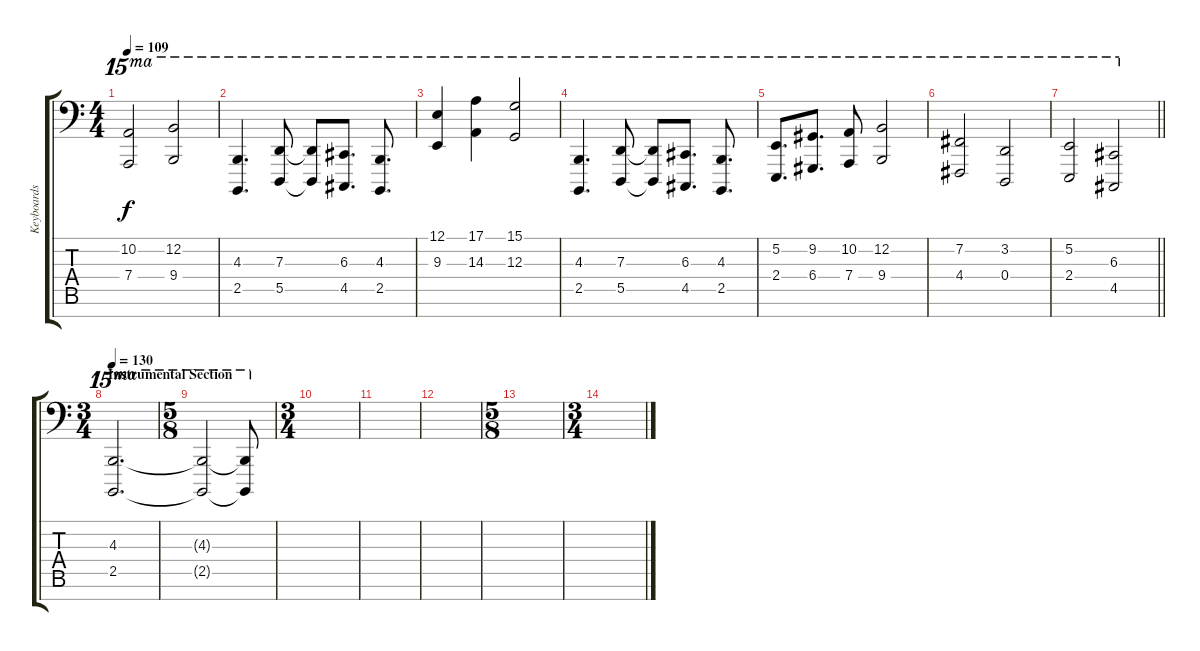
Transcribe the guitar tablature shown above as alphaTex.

\track ("Keyboards 2" "Keyboards ") {instrument stringensemble1}
\staff {score tabs}
\tuning (E4 B3 G3 D3 A2 E2 Ab1) {hide}
\ts (4 4)
\tempo 109
\clef f4
\ks c
(10.2 7.4).2{ot 15ma dy f} (12.2 9.4).2{ot 15ma} |
(4.3 2.5).4{d ot 15ma} (7.3 5.5).8{ot 15ma} (7.3{t} 5.5{t}).8{ot 15ma} (6.3 4.5).8{d ot 15ma} (4.3 2.5).8{d ot 15ma} |
(12.1 9.3).4{ot 15ma} (17.1 14.3).4{ot 15ma} (15.1 12.3).2{ot 15ma} |
(4.3 2.5).4{d ot 15ma} (7.3 5.5).8{ot 15ma} (7.3{t} 5.5{t}).8{ot 15ma} (6.3 4.5).8{d ot 15ma} (4.3 2.5).8{d ot 15ma} |
(5.2 2.4).8{d ot 15ma} (9.2 6.4).8{d ot 15ma} (10.2 7.4).8{ot 15ma} (12.2 9.4).2{ot 15ma} |
(7.2 4.4).2{ot 15ma} (3.2 0.4).2{ot 15ma} |
\barLineRight lightlight
(5.2 2.4).2{ot 15ma} (6.3 4.5).2{ot 15ma} |
\ts (3 4)
\section ("" "Instrumental Section")
\tempo 130
(4.3 2.5).2{d ot 15ma volume 0} |
\ts (5 8)
(4.3{t} 2.5{t}).2{ot 15ma} (4.3{t} 2.5{t}).8{ot 15ma} |
\ts (3 4)
|
|
|
\ts (5 8)
|
\ts (3 4)
